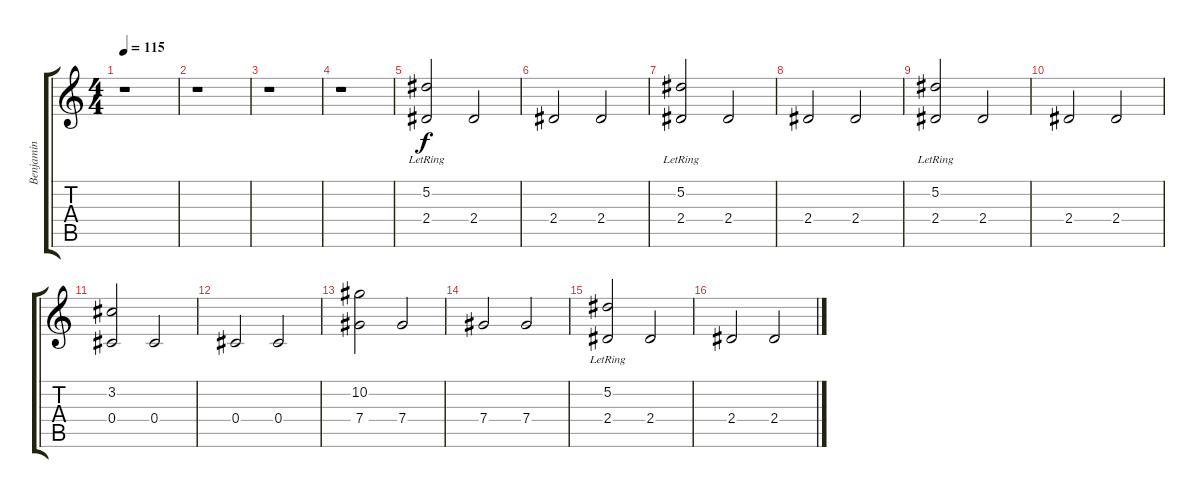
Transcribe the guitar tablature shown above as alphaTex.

\track ("Benjamin" "Benjamin") {instrument contrabass}
\staff {score tabs}
\tuning (Eb4 Bb3 Gb3 Db3 Ab2 Eb2) {hide}
\ts (4 4)
\tempo 115
\clef g2
\ks c
r.1{dy f} |
r.1 |
r.1 |
r.1 |
(5.2{lr} 2.4).2{volume 12 balance 9 instrument acousticgrandpiano} 2.4.2 |
2.4.2 2.4.2 |
(5.2{lr} 2.4).2 2.4.2 |
2.4.2 2.4.2 |
(5.2{lr} 2.4).2 2.4.2 |
2.4.2 2.4.2 |
(3.2 0.4).2 0.4.2 |
0.4.2 0.4.2 |
(10.2 7.4).2 7.4.2 |
7.4.2 7.4.2 |
(5.2{lr} 2.4).2 2.4.2 |
2.4.2 2.4.2
